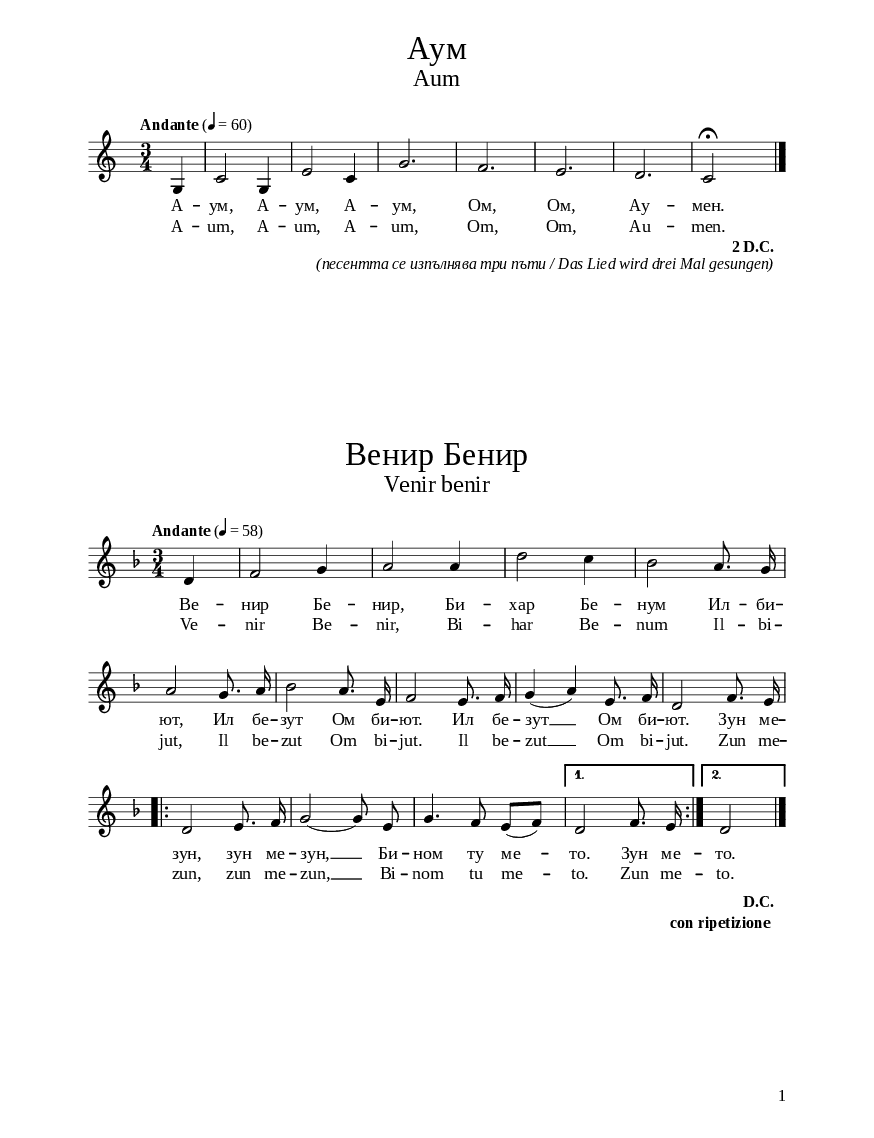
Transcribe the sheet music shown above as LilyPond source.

\version "2.24.1"

% include paper part and global functions
\include "include/globals.ily"

\bookpart {
  \label #'ref075
  \tocItem \markup "Аум – Aum"
  \include "include/bookpart-paper.ily"
  \score {
    \include "include/score-layout.ily"

    \new Voice \absolute {

      \clef treble
      \key c \major
      \time 3/4
      \tempoFunc "Andante" 4 "60"
      \autoBeamOff
      \partial 4

      g4 |  c'2 g4 | e'2 c'4 | g'2. |  f'2. | e'2. | d'2. | c'2 \fermata s4 | \bar "|."
    }

    \addlyrics {
      А -- ум, А
      -- ум, А -- ум, Ом, Ом, Ау -- мен.
    }


    \addlyrics {
      A -- um, A
      -- um, A -- um, Om, Om, Au -- men.
    }

    \header {
      title = \titleFunc "Аум" "Aum"
    }

    \midi{}

  } % score

  \markup \dc-one "2 D.C."
  \markup \italic \dc-one-nobold "(песентта се изпълнява три пъти / Das Lied wird drei Mal gesungen)"


  \markup \empty-three
  \markup \empty-three
  % include foreign translation(s) of the song

  \label #'ref076
  \tocItem \markup "Венир Бенир – Venir benir"

  \score {
    \include "include/score-layout.ily"

    \new Voice \absolute {
      \clef treble
      \key d \minor
      \time 3/4
      \tempoFunc "Andante" 4 "58"
      \autoBeamOff

      \partial 4
      d'4 | f'2 g'4 | a'2 a'4 | d''2 c''4 | bes'2 a'8. g'16 \break |

      a'2 g'8. a'16 | bes'2 a'8. e'16 | f'2 e'8. f'16 | g'4 ( a' ) e'8. f'16 |  d'2 f'8. e'16 \break |

      \repeat volta 2 { d'2 e'8. f'16 | g'2 ~ g'8 e' | g'4. f'8 e' [( f' )] |} \alternative { { d'2 f'8. e'16  | } { d'2 \break \bar "|."} }
    }

    \addlyrics {
      Ве -- нир Бе
      -- нир, Би -- хар Бе -- нум Ил -- би -- ют, Ил
      бе -- зут Ом би -- ют. Ил бе -- зут __ Ом би --
      ют. Зун ме -- зун, зун ме -- зун, __ Би -- ном ту
      ме -- то. Зун ме -- то.
    }

    \addlyrics {
      Ve -- nir Be
      -- nir, Bi -- har Be -- num Il -- bi -- jut, Il
      be -- zut Om bi -- jut. Il be -- zut __ Om bi --
      jut. Zun me -- zun, zun me -- zun, __ Bi -- nom tu
      me -- to. Zun me -- to.
    }

    \header {
      title = \titleFunc "Венир Бенир" "Venir benir"
    }

    \midi{}

  } % score

  \markup \dc-two "D.C." "con ripetizione "


} % bookpart


